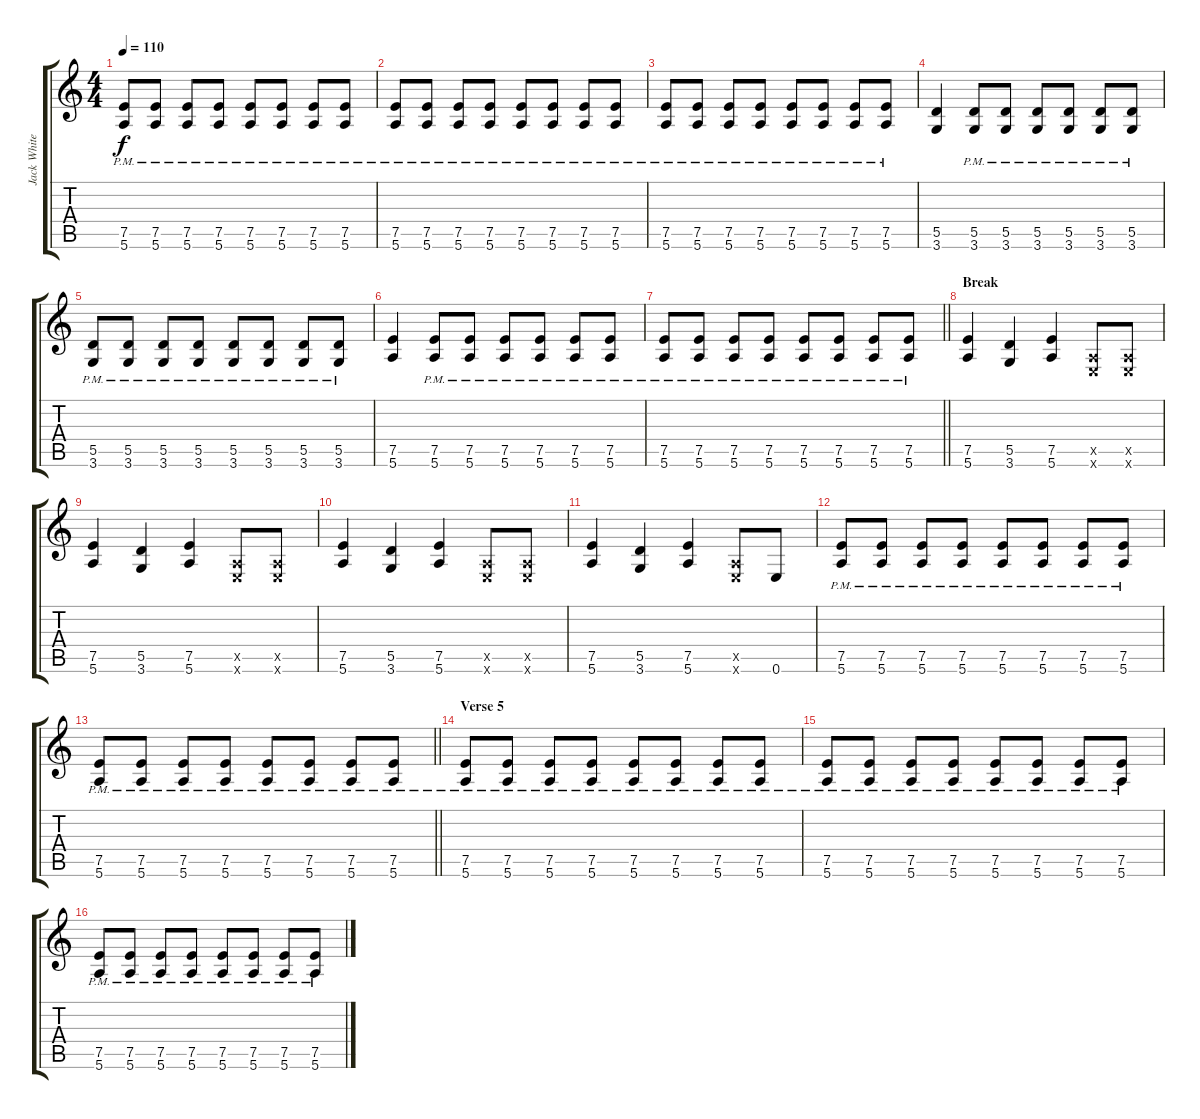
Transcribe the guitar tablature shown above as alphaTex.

\track ("Jack White (Guitar)" "Jack White") {instrument distortionguitar}
\staff {score tabs}
\tuning (E4 B3 G3 D3 A2 E2) {hide}
\ts (4 4)
\tempo 110
\clef g2
\ks c
(7.5{pm} 5.6{pm}).8{dy f} (7.5{pm} 5.6{pm}).8 (7.5{pm} 5.6{pm}).8 (7.5{pm} 5.6{pm}).8 (7.5{pm} 5.6{pm}).8 (7.5{pm} 5.6{pm}).8 (7.5{pm} 5.6{pm}).8 (7.5{pm} 5.6{pm}).8 |
(7.5{pm} 5.6{pm}).8 (7.5{pm} 5.6{pm}).8 (7.5{pm} 5.6{pm}).8 (7.5{pm} 5.6{pm}).8 (7.5{pm} 5.6{pm}).8 (7.5{pm} 5.6{pm}).8 (7.5{pm} 5.6{pm}).8 (7.5{pm} 5.6{pm}).8 |
(7.5{pm} 5.6{pm}).8 (7.5{pm} 5.6{pm}).8 (7.5{pm} 5.6{pm}).8 (7.5{pm} 5.6{pm}).8 (7.5{pm} 5.6{pm}).8 (7.5{pm} 5.6{pm}).8 (7.5{pm} 5.6{pm}).8 (7.5{pm} 5.6{pm}).8 |
(5.5 3.6).4 (5.5{pm} 3.6{pm}).8 (5.5{pm} 3.6{pm}).8 (5.5{pm} 3.6{pm}).8 (5.5{pm} 3.6{pm}).8 (5.5{pm} 3.6{pm}).8 (5.5{pm} 3.6{pm}).8 |
(5.5{pm} 3.6{pm}).8 (5.5{pm} 3.6{pm}).8 (5.5{pm} 3.6{pm}).8 (5.5{pm} 3.6{pm}).8 (5.5{pm} 3.6{pm}).8 (5.5{pm} 3.6{pm}).8 (5.5{pm} 3.6{pm}).8 (5.5{pm} 3.6{pm}).8 |
(7.5 5.6).4 (7.5{pm} 5.6{pm}).8 (7.5{pm} 5.6{pm}).8 (7.5{pm} 5.6{pm}).8 (7.5{pm} 5.6{pm}).8 (7.5{pm} 5.6{pm}).8 (7.5{pm} 5.6{pm}).8 |
\barLineRight lightlight
(7.5{pm} 5.6{pm}).8 (7.5{pm} 5.6{pm}).8 (7.5{pm} 5.6{pm}).8 (7.5{pm} 5.6{pm}).8 (7.5{pm} 5.6{pm}).8 (7.5{pm} 5.6{pm}).8 (7.5{pm} 5.6{pm}).8 (7.5{pm} 5.6{pm}).8 |
\section ("" "Break")
(7.5 5.6).4 (5.5 3.6).4 (7.5 5.6).4 (0.5{x} 0.6{x}).8 (0.5{x} 0.6{x}).8 |
(7.5 5.6).4 (5.5 3.6).4 (7.5 5.6).4 (0.5{x} 0.6{x}).8 (0.5{x} 0.6{x}).8 |
(7.5 5.6).4 (5.5 3.6).4 (7.5 5.6).4 (0.5{x} 0.6{x}).8 (0.5{x} 0.6{x}).8 |
(7.5 5.6).4 (5.5 3.6).4 (7.5 5.6).4 (0.5{x} 0.6{x}).8 0.6.8 |
(7.5{pm} 5.6{pm}).8 (7.5{pm} 5.6{pm}).8 (7.5{pm} 5.6{pm}).8 (7.5{pm} 5.6{pm}).8 (7.5{pm} 5.6{pm}).8 (7.5{pm} 5.6{pm}).8 (7.5{pm} 5.6{pm}).8 (7.5{pm} 5.6{pm}).8 |
\barLineRight lightlight
(7.5{pm} 5.6{pm}).8 (7.5{pm} 5.6{pm}).8 (7.5{pm} 5.6{pm}).8 (7.5{pm} 5.6{pm}).8 (7.5{pm} 5.6{pm}).8 (7.5{pm} 5.6{pm}).8 (7.5{pm} 5.6{pm}).8 (7.5{pm} 5.6{pm}).8 |
\section ("" "Verse 5")
(7.5{pm} 5.6{pm}).8 (7.5{pm} 5.6{pm}).8 (7.5{pm} 5.6{pm}).8 (7.5{pm} 5.6{pm}).8 (7.5{pm} 5.6{pm}).8 (7.5{pm} 5.6{pm}).8 (7.5{pm} 5.6{pm}).8 (7.5{pm} 5.6{pm}).8 |
(7.5{pm} 5.6{pm}).8 (7.5{pm} 5.6{pm}).8 (7.5{pm} 5.6{pm}).8 (7.5{pm} 5.6{pm}).8 (7.5{pm} 5.6{pm}).8 (7.5{pm} 5.6{pm}).8 (7.5{pm} 5.6{pm}).8 (7.5{pm} 5.6{pm}).8 |
(7.5{pm} 5.6{pm}).8 (7.5{pm} 5.6{pm}).8 (7.5{pm} 5.6{pm}).8 (7.5{pm} 5.6{pm}).8 (7.5{pm} 5.6{pm}).8 (7.5{pm} 5.6{pm}).8 (7.5{pm} 5.6{pm}).8 (7.5{pm} 5.6{pm}).8
